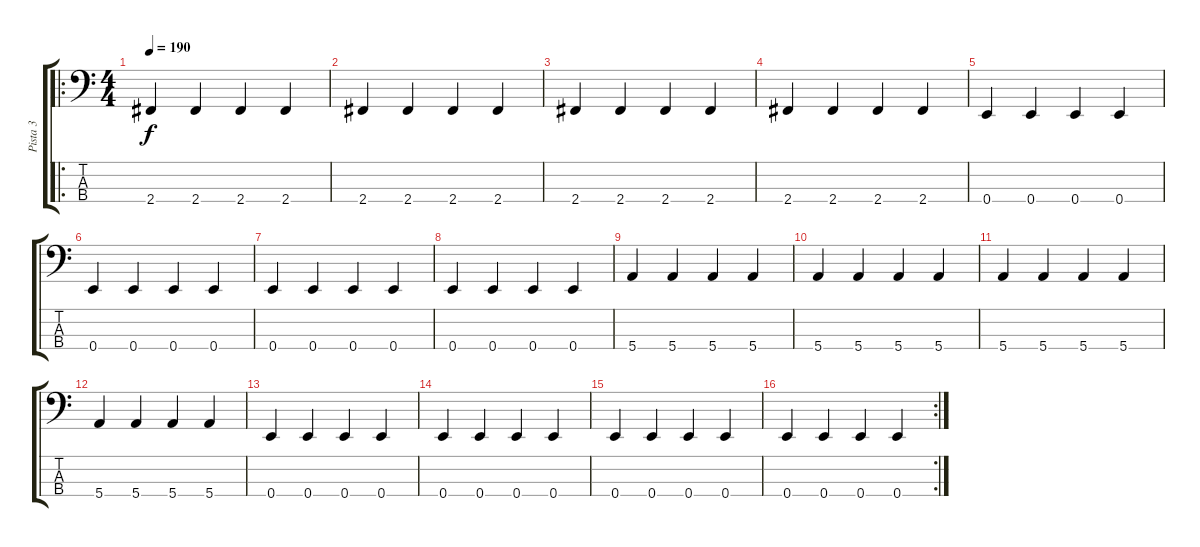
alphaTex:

\track ("Pista 3" "Pista 3") {instrument electricbasspick}
\staff {score tabs}
\tuning (G2 D2 A1 E1) {hide}
\ro
\ts (4 4)
\tempo 190
\clef f4
\ks c
2.4.4{dy f} 2.4.4 2.4.4 2.4.4 |
2.4.4 2.4.4 2.4.4 2.4.4 |
2.4.4 2.4.4 2.4.4 2.4.4 |
2.4.4 2.4.4 2.4.4 2.4.4 |
0.4.4 0.4.4 0.4.4 0.4.4 |
0.4.4 0.4.4 0.4.4 0.4.4 |
0.4.4 0.4.4 0.4.4 0.4.4 |
0.4.4 0.4.4 0.4.4 0.4.4 |
5.4.4 5.4.4 5.4.4 5.4.4 |
5.4.4 5.4.4 5.4.4 5.4.4 |
5.4.4 5.4.4 5.4.4 5.4.4 |
5.4.4 5.4.4 5.4.4 5.4.4 |
0.4.4 0.4.4 0.4.4 0.4.4 |
0.4.4 0.4.4 0.4.4 0.4.4 |
0.4.4 0.4.4 0.4.4 0.4.4 |
\rc 2
0.4.4 0.4.4 0.4.4 0.4.4
